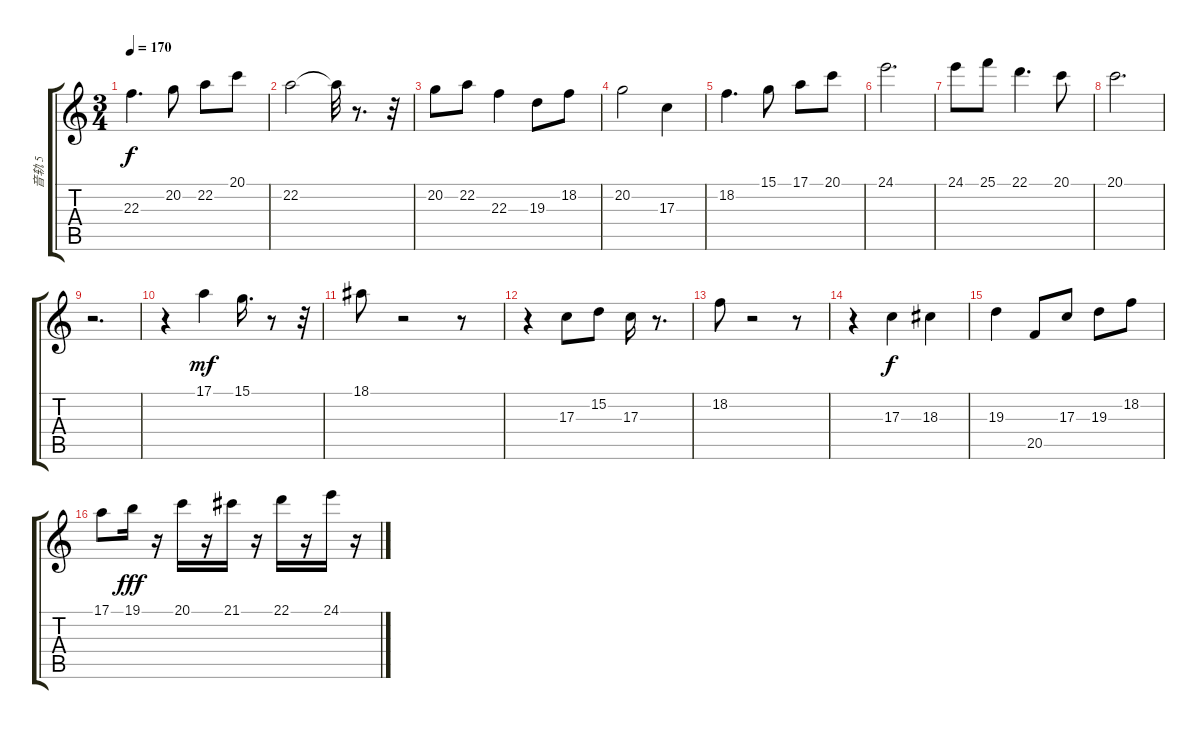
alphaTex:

\track ("音轨 5" "音轨 5") {instrument stringensemble1}
\staff {score tabs}
\tuning (E4 B3 G3 D3 A2 E2) {hide}
\ts (3 4)
\tempo 170
\clef g2
\ks c
22.3.4{d dy f} 20.2.8 22.2.8 20.1.8 |
22.2.2 22.2{t}.32 r.8{d} r.32 |
20.2.8 22.2.8 22.3.4 19.3.8 18.2.8 |
20.2.2 17.3.4 |
18.2.4{d} 15.1.8 17.1.8 20.1.8 |
24.1.2{d} |
24.1.8 25.1.8 22.1.4{d} 20.1.8 |
20.1.2{d} |
r.2{d} |
r.4 17.1.4{dy mf} 15.1.16{d} r.8 r.32 |
18.1.8 r.2 r.8 |
r.4 17.3.8 15.2.8 17.3.16 r.8{d} |
18.2.8 r.2 r.8 |
r.4 17.3.4{dy f} 18.3.4 |
19.3.4 20.5.8 17.3.8 19.3.8 18.2.8 |
17.1.8 19.1.16{dy fff} r.16 20.1.16 r.16 21.1.16 r.16 22.1.16 r.16 24.1.16 r.16
